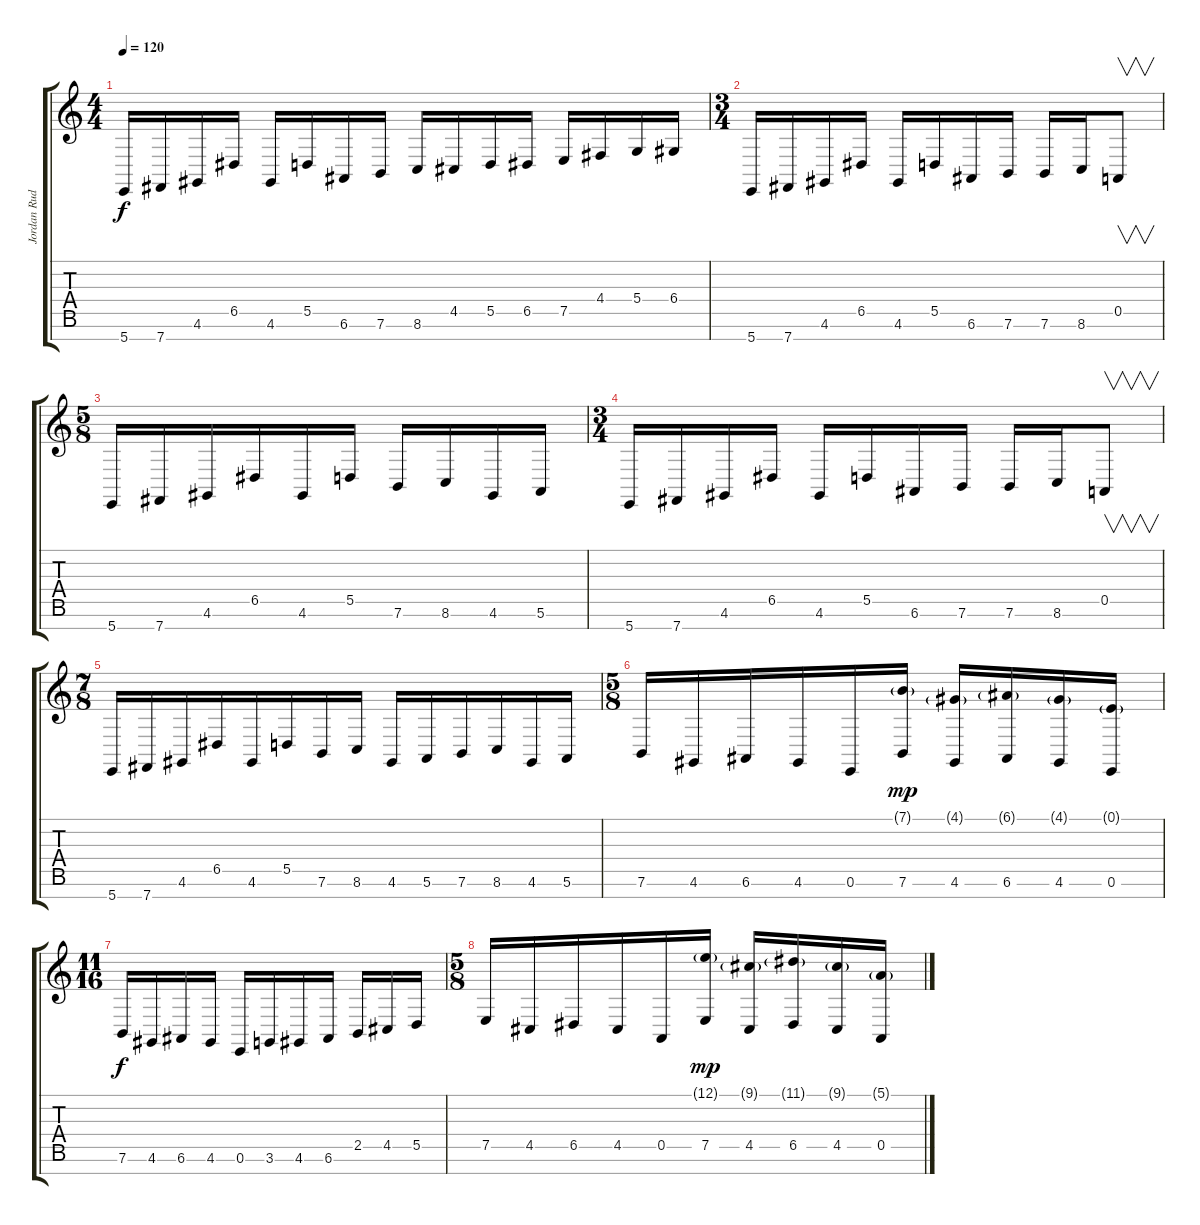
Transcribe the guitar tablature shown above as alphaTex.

\track ("Jordan Rudess Lead 1" "Jordan Rud") {instrument lead2sawtooth}
\staff {score tabs}
\tuning (E4 B3 G3 D3 A2 E2 B1) {hide}
\ts (4 4)
\tempo 120
\clef g2
\ks c
5.7.16{dy f} 7.7.16 4.6.16 6.5.16 4.6.16 5.5.16 6.6.16 7.6.16 8.6.16 4.5.16 5.5.16 6.5.16 7.5.16 4.4.16 5.4.16 6.4.16 |
\ts (3 4)
5.7.16 7.7.16 4.6.16 6.5.16 4.6.16 5.5.16 6.6.16 7.6.16 7.6.16 8.6.16 0.5.8{v} |
\ts (5 8)
5.7.16 7.7.16 4.6.16 6.5.16 4.6.16 5.5.16 7.6.16 8.6.16 4.6.16 5.6.16 |
\ts (3 4)
5.7.16 7.7.16 4.6.16 6.5.16 4.6.16 5.5.16 6.6.16 7.6.16 7.6.16 8.6.16 0.5.8{v} |
\ts (7 8)
5.7.16 7.7.16 4.6.16 6.5.16 4.6.16 5.5.16 7.6.16 8.6.16 4.6.16 5.6.16 7.6.16 8.6.16 4.6.16 5.6.16 |
\ts (5 8)
7.6.16 4.6.16 6.6.16 4.6.16 0.6.16 (7.1{g} 7.6).16{dy mp} (4.1{g} 4.6).16 (6.1{g} 6.6).16 (4.1{g} 4.6).16 (0.1{g} 0.6).16 |
\ts (11 16)
7.6.16{dy f} 4.6.16 6.6.16 4.6.16 0.6.16 3.6.16 4.6.16 6.6.16 2.5.16 4.5.16 5.5.16 |
\ts (5 8)
7.5.16 4.5.16 6.5.16 4.5.16 0.5.16 (12.1{g} 7.5).16{dy mp} (9.1{g} 4.5).16 (11.1{g} 6.5).16 (9.1{g} 4.5).16 (5.1{g} 0.5).16
